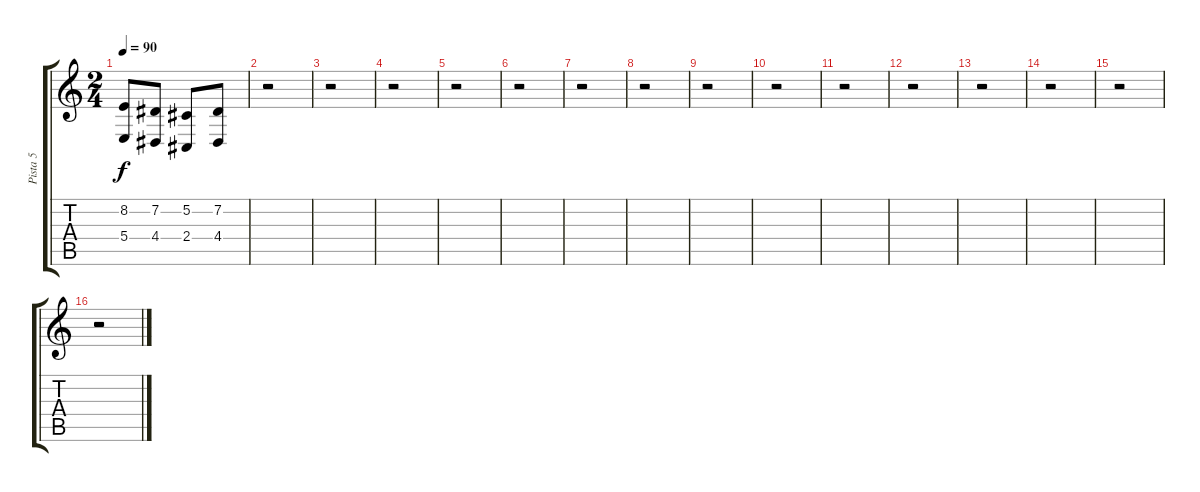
\track ("Pista 5" "Pista 5") {instrument stringensemble1}
\staff {score tabs}
\tuning (Db4 Ab3 E3 B2 Gb2 Db2) {hide}
\ts (2 4)
\tempo 90
\clef g2
\ks c
(8.2 5.4).8{dy f volume 14 instrument stringensemble1} (7.2 4.4).8 (5.2 2.4).8 (7.2 4.4).8 |
r.2 |
r.2 |
r.2 |
r.2 |
r.2 |
r.2 |
r.2 |
r.2 |
r.2 |
r.2 |
r.2 |
r.2 |
r.2 |
r.2 |
r.2
